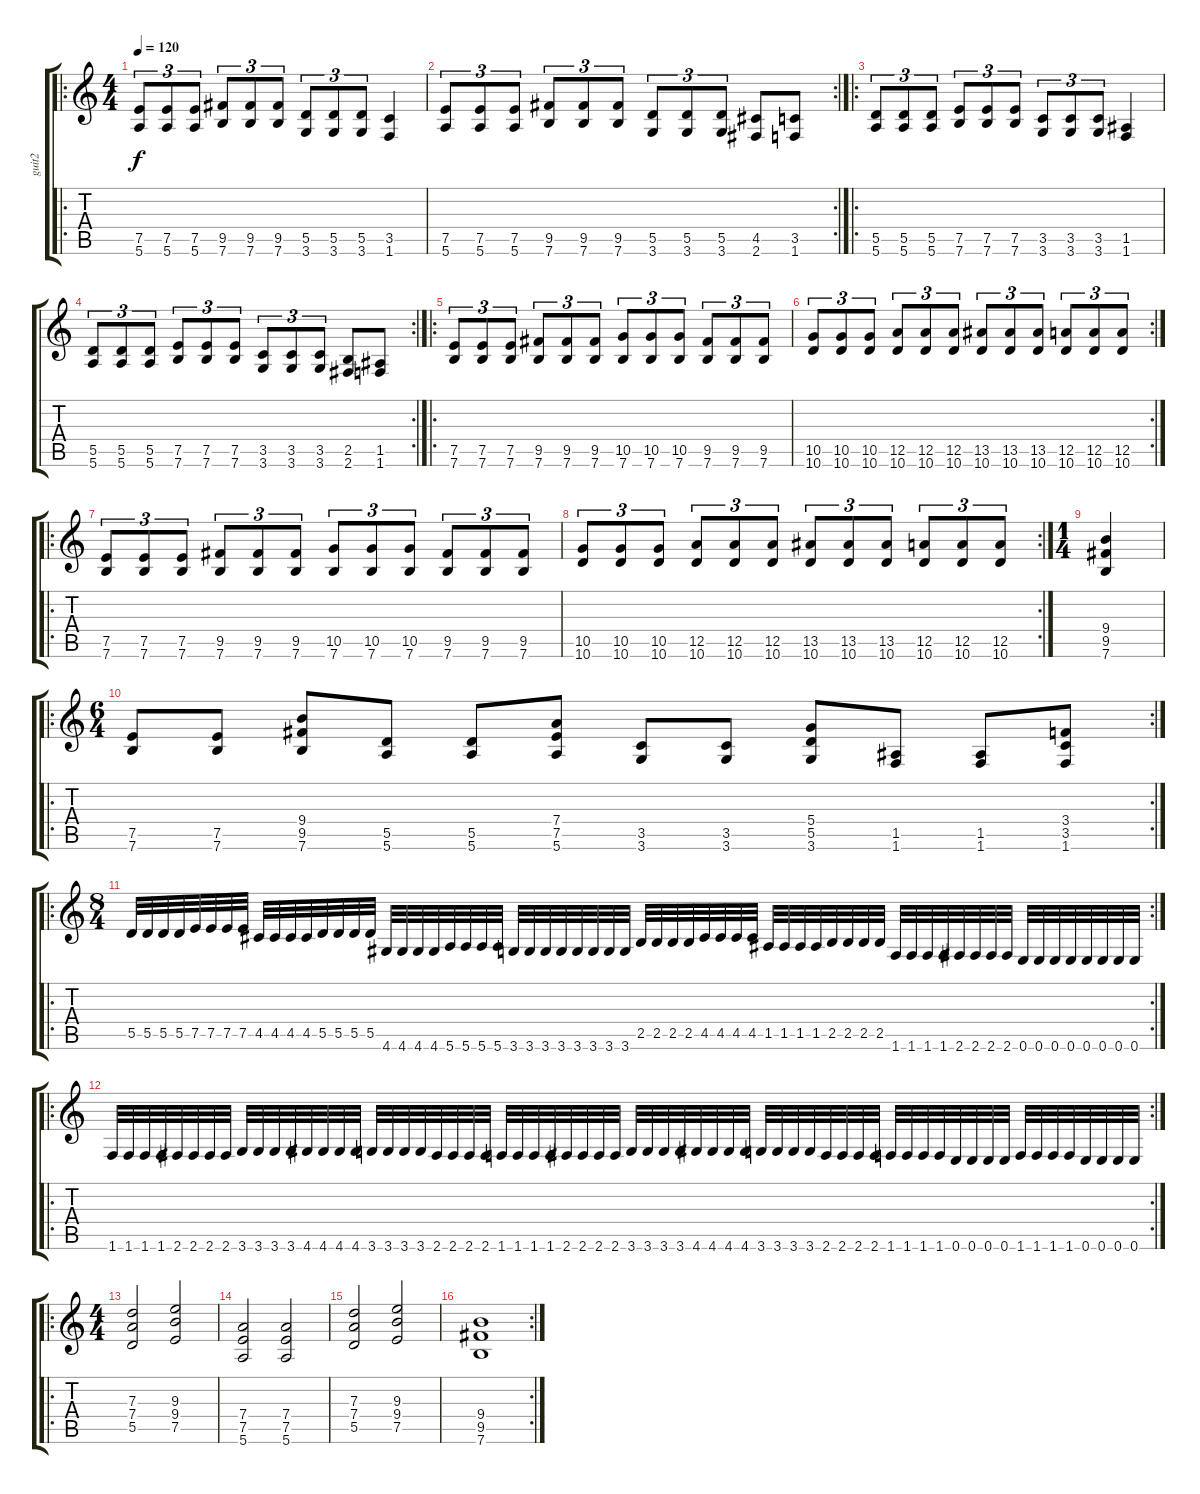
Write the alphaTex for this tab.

\track ("guit2" "guit2") {instrument overdrivenguitar}
\staff {score tabs}
\tuning (E4 B3 G3 D3 A2 E2) {hide}
\ro
\ts (4 4)
\tempo 120
\clef g2
\ks c
(7.5 5.6).8{tu (3 2) dy f instrument overdrivenguitar} (7.5 5.6).8{tu (3 2)} (7.5 5.6).8{tu (3 2)} (9.5 7.6).8{tu (3 2)} (9.5 7.6).8{tu (3 2)} (9.5 7.6).8{tu (3 2)} (5.5 3.6).8{tu (3 2)} (5.5 3.6).8{tu (3 2)} (5.5 3.6).8{tu (3 2)} (3.5 1.6).4 |
\rc 2
(7.5 5.6).8{tu (3 2)} (7.5 5.6).8{tu (3 2)} (7.5 5.6).8{tu (3 2)} (9.5 7.6).8{tu (3 2)} (9.5 7.6).8{tu (3 2)} (9.5 7.6).8{tu (3 2)} (5.5 3.6).8{tu (3 2)} (5.5 3.6).8{tu (3 2)} (5.5 3.6).8{tu (3 2)} (4.5 2.6).8 (3.5 1.6).8 |
\ro
(5.5 5.6).8{tu (3 2)} (5.5 5.6).8{tu (3 2)} (5.5 5.6).8{tu (3 2)} (7.5 7.6).8{tu (3 2)} (7.5 7.6).8{tu (3 2)} (7.5 7.6).8{tu (3 2)} (3.5 3.6).8{tu (3 2)} (3.5 3.6).8{tu (3 2)} (3.5 3.6).8{tu (3 2)} (1.5 1.6).4 |
\rc 2
(5.5 5.6).8{tu (3 2)} (5.5 5.6).8{tu (3 2)} (5.5 5.6).8{tu (3 2)} (7.5 7.6).8{tu (3 2)} (7.5 7.6).8{tu (3 2)} (7.5 7.6).8{tu (3 2)} (3.5 3.6).8{tu (3 2)} (3.5 3.6).8{tu (3 2)} (3.5 3.6).8{tu (3 2)} (2.5 2.6).8 (1.5 1.6).8 |
\ro
(7.5 7.6).8{tu (3 2)} (7.5 7.6).8{tu (3 2)} (7.5 7.6).8{tu (3 2)} (9.5 7.6).8{tu (3 2)} (9.5 7.6).8{tu (3 2)} (9.5 7.6).8{tu (3 2)} (10.5 7.6).8{tu (3 2)} (10.5 7.6).8{tu (3 2)} (10.5 7.6).8{tu (3 2)} (9.5 7.6).8{tu (3 2)} (9.5 7.6).8{tu (3 2)} (9.5 7.6).8{tu (3 2)} |
\rc 2
(10.5 10.6).8{tu (3 2)} (10.5 10.6).8{tu (3 2)} (10.5 10.6).8{tu (3 2)} (12.5 10.6).8{tu (3 2)} (12.5 10.6).8{tu (3 2)} (12.5 10.6).8{tu (3 2)} (13.5 10.6).8{tu (3 2)} (13.5 10.6).8{tu (3 2)} (13.5 10.6).8{tu (3 2)} (12.5 10.6).8{tu (3 2)} (12.5 10.6).8{tu (3 2)} (12.5 10.6).8{tu (3 2)} |
\ro
(7.5 7.6).8{tu (3 2)} (7.5 7.6).8{tu (3 2)} (7.5 7.6).8{tu (3 2)} (9.5 7.6).8{tu (3 2)} (9.5 7.6).8{tu (3 2)} (9.5 7.6).8{tu (3 2)} (10.5 7.6).8{tu (3 2)} (10.5 7.6).8{tu (3 2)} (10.5 7.6).8{tu (3 2)} (9.5 7.6).8{tu (3 2)} (9.5 7.6).8{tu (3 2)} (9.5 7.6).8{tu (3 2)} |
\rc 2
(10.5 10.6).8{tu (3 2)} (10.5 10.6).8{tu (3 2)} (10.5 10.6).8{tu (3 2)} (12.5 10.6).8{tu (3 2)} (12.5 10.6).8{tu (3 2)} (12.5 10.6).8{tu (3 2)} (13.5 10.6).8{tu (3 2)} (13.5 10.6).8{tu (3 2)} (13.5 10.6).8{tu (3 2)} (12.5 10.6).8{tu (3 2)} (12.5 10.6).8{tu (3 2)} (12.5 10.6).8{tu (3 2)} |
\ts (1 4)
(9.4 9.5 7.6).4 |
\ro
\rc 2
\ts (6 4)
(7.5 7.6).8 (7.5 7.6).8 (9.4 9.5 7.6).8 (5.5 5.6).8 (5.5 5.6).8 (7.4 7.5 5.6).8 (3.5 3.6).8 (3.5 3.6).8 (5.4 5.5 3.6).8 (1.5 1.6).8 (1.5 1.6).8 (3.4 3.5 1.6).8 |
\ro
\rc 2
\ts (8 4)
5.5.32 5.5.32 5.5.32 5.5.32 7.5.32 7.5.32 7.5.32 7.5.32 4.5.32 4.5.32 4.5.32 4.5.32 5.5.32 5.5.32 5.5.32 5.5.32 4.6.32 4.6.32 4.6.32 4.6.32 5.6.32 5.6.32 5.6.32 5.6.32 3.6.32 3.6.32 3.6.32 3.6.32 3.6.32 3.6.32 3.6.32 3.6.32 2.5.32 2.5.32 2.5.32 2.5.32 4.5.32 4.5.32 4.5.32 4.5.32 1.5.32 1.5.32 1.5.32 1.5.32 2.5.32 2.5.32 2.5.32 2.5.32 1.6.32 1.6.32 1.6.32 1.6.32 2.6.32 2.6.32 2.6.32 2.6.32 0.6.32 0.6.32 0.6.32 0.6.32 0.6.32 0.6.32 0.6.32 0.6.32 |
\ro
\rc 2
1.6.32 1.6.32 1.6.32 1.6.32 2.6.32 2.6.32 2.6.32 2.6.32 3.6.32 3.6.32 3.6.32 3.6.32 4.6.32 4.6.32 4.6.32 4.6.32 3.6.32 3.6.32 3.6.32 3.6.32 2.6.32 2.6.32 2.6.32 2.6.32 1.6.32 1.6.32 1.6.32 1.6.32 2.6.32 2.6.32 2.6.32 2.6.32 3.6.32 3.6.32 3.6.32 3.6.32 4.6.32 4.6.32 4.6.32 4.6.32 3.6.32 3.6.32 3.6.32 3.6.32 2.6.32 2.6.32 2.6.32 2.6.32 1.6.32 1.6.32 1.6.32 1.6.32 0.6.32 0.6.32 0.6.32 0.6.32 1.6.32 1.6.32 1.6.32 1.6.32 0.6.32 0.6.32 0.6.32 0.6.32 |
\ro
\ts (4 4)
(7.3 7.4 5.5).2 (9.3 9.4 7.5).2 |
(7.4 7.5 5.6).2 (7.4 7.5 5.6).2 |
(7.3 7.4 5.5).2 (9.3 9.4 7.5).2 |
\rc 2
(9.4 9.5 7.6).1
